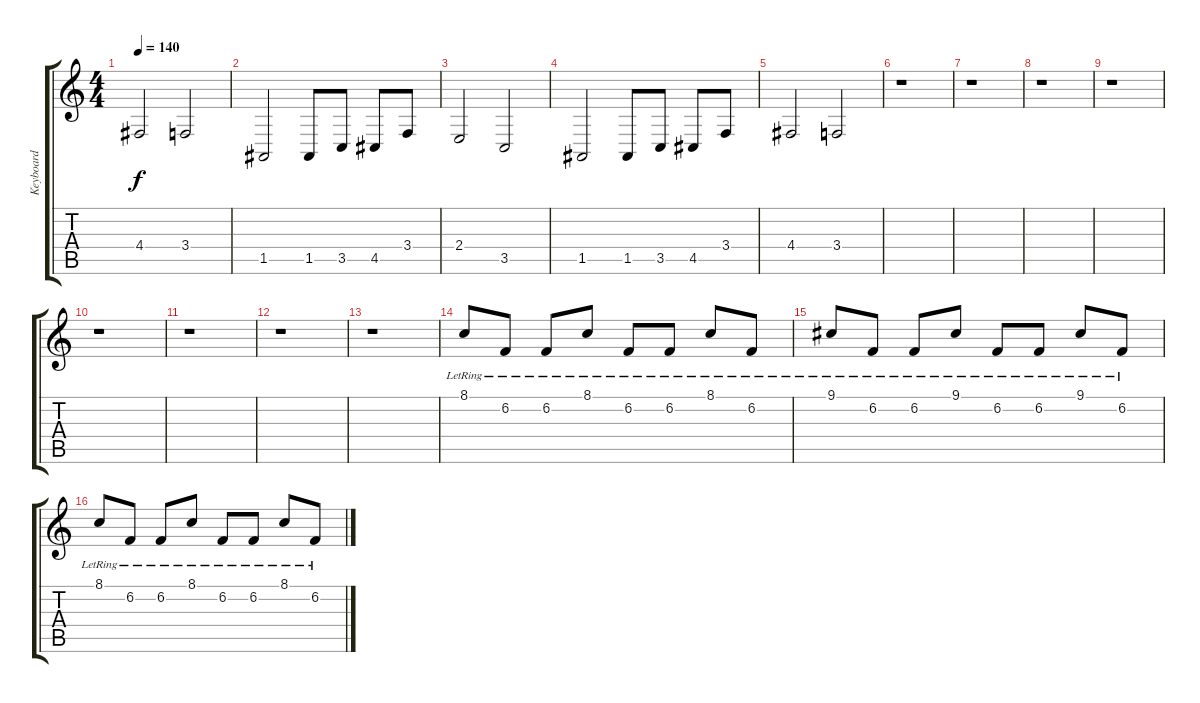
\track ("Keyboard" "Keyboard") {instrument electricgrandpiano}
\staff {score tabs}
\tuning (E4 B3 G3 D3 A2 E2) {hide}
\ts (4 4)
\tempo 140
\clef g2
\ks c
4.4.2{dy f} 3.4.2 |
1.5.2 1.5.8 3.5.8 4.5.8 3.4.8 |
2.4.2 3.5.2 |
1.5.2 1.5.8 3.5.8 4.5.8 3.4.8 |
4.4.2 3.4.2 |
r.1 |
r.1 |
r.1 |
r.1 |
r.1 |
r.1 |
r.1 |
r.1 |
8.1{lr}.8{volume 16 instrument acousticgrandpiano} 6.2{lr}.8 6.2{lr}.8 8.1{lr}.8 6.2{lr}.8 6.2{lr}.8 8.1{lr}.8 6.2{lr}.8 |
9.1{lr}.8 6.2{lr}.8 6.2{lr}.8 9.1{lr}.8 6.2{lr}.8 6.2{lr}.8 9.1{lr}.8 6.2{lr}.8 |
8.1{lr}.8 6.2{lr}.8 6.2{lr}.8 8.1{lr}.8 6.2{lr}.8 6.2{lr}.8 8.1{lr}.8 6.2{lr}.8
